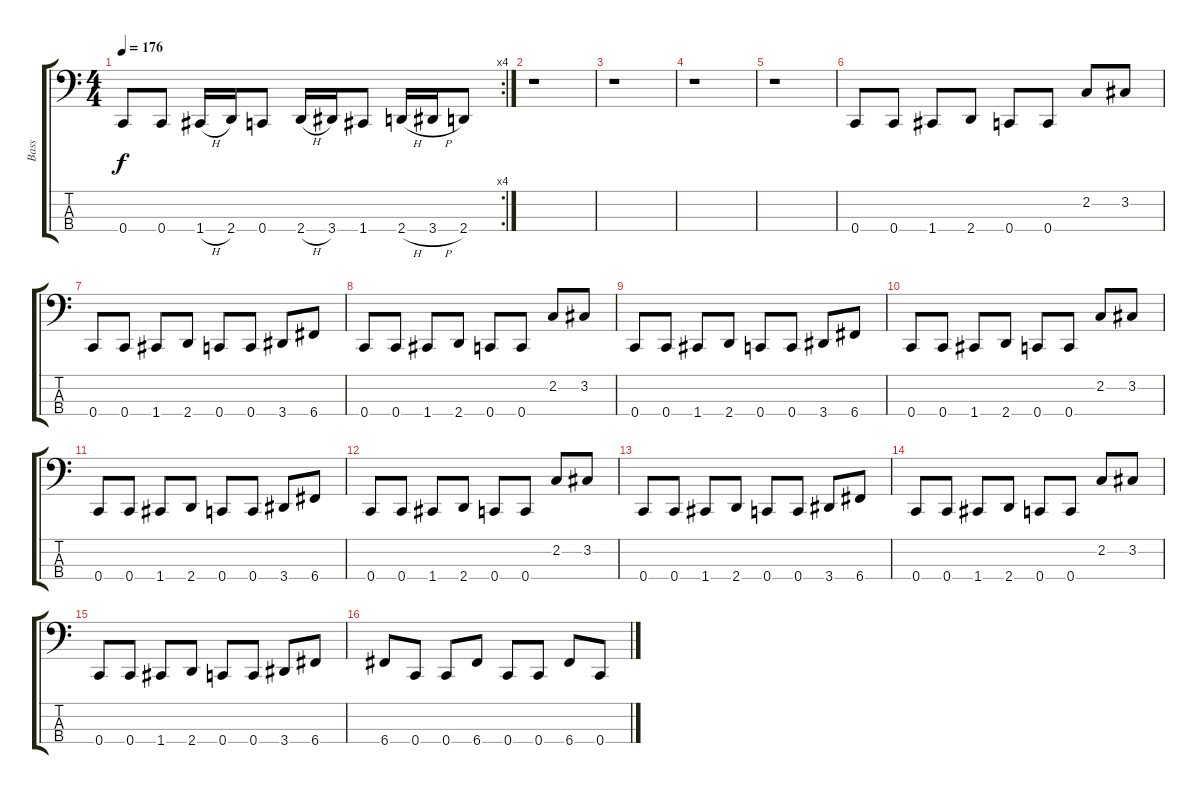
\track ("Bass" "Bass") {instrument electricbassfinger}
\staff {score tabs}
\tuning (Eb2 Bb1 F1 C1) {hide}
\rc 4
\ts (4 4)
\tempo 176
\clef f4
\ks c
0.4.8{dy f} 0.4.8 1.4{h}.16 2.4.16 0.4.8 2.4{h}.16 3.4.16 1.4.8 2.4{h}.16 3.4{h}.16 2.4.8 |
r.1 |
r.1 |
r.1 |
r.1 |
0.4.8 0.4.8 1.4.8 2.4.8 0.4.8 0.4.8 2.2.8 3.2.8 |
0.4.8 0.4.8 1.4.8 2.4.8 0.4.8 0.4.8 3.4.8 6.4.8 |
0.4.8 0.4.8 1.4.8 2.4.8 0.4.8 0.4.8 2.2.8 3.2.8 |
0.4.8 0.4.8 1.4.8 2.4.8 0.4.8 0.4.8 3.4.8 6.4.8 |
0.4.8 0.4.8 1.4.8 2.4.8 0.4.8 0.4.8 2.2.8 3.2.8 |
0.4.8 0.4.8 1.4.8 2.4.8 0.4.8 0.4.8 3.4.8 6.4.8 |
0.4.8 0.4.8 1.4.8 2.4.8 0.4.8 0.4.8 2.2.8 3.2.8 |
0.4.8 0.4.8 1.4.8 2.4.8 0.4.8 0.4.8 3.4.8 6.4.8 |
0.4.8 0.4.8 1.4.8 2.4.8 0.4.8 0.4.8 2.2.8 3.2.8 |
0.4.8 0.4.8 1.4.8 2.4.8 0.4.8 0.4.8 3.4.8 6.4.8 |
6.4.8 0.4.8 0.4.8 6.4.8 0.4.8 0.4.8 6.4.8 0.4.8
